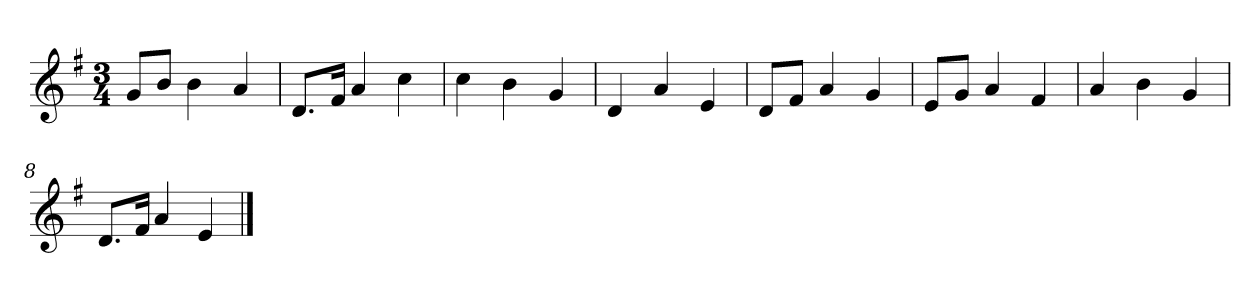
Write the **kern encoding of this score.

**kern
*part1
*staff1
*clefG2
*k[f#]
*e:
*M3/4
=
8g/L
8b/J
4b
4a
=2
8.d/L
16f#/Jk
4a
4cc
=3
4cc
4b
4g
=4
4d
4a
4e
=5y
8d/L
8f#/J
4a
4g
=6
8e/L
8g/J
4a
4f#
=7
4a
4b
4g
=8
8.d/L
16f#/Jk
4a
4e
==
*-
